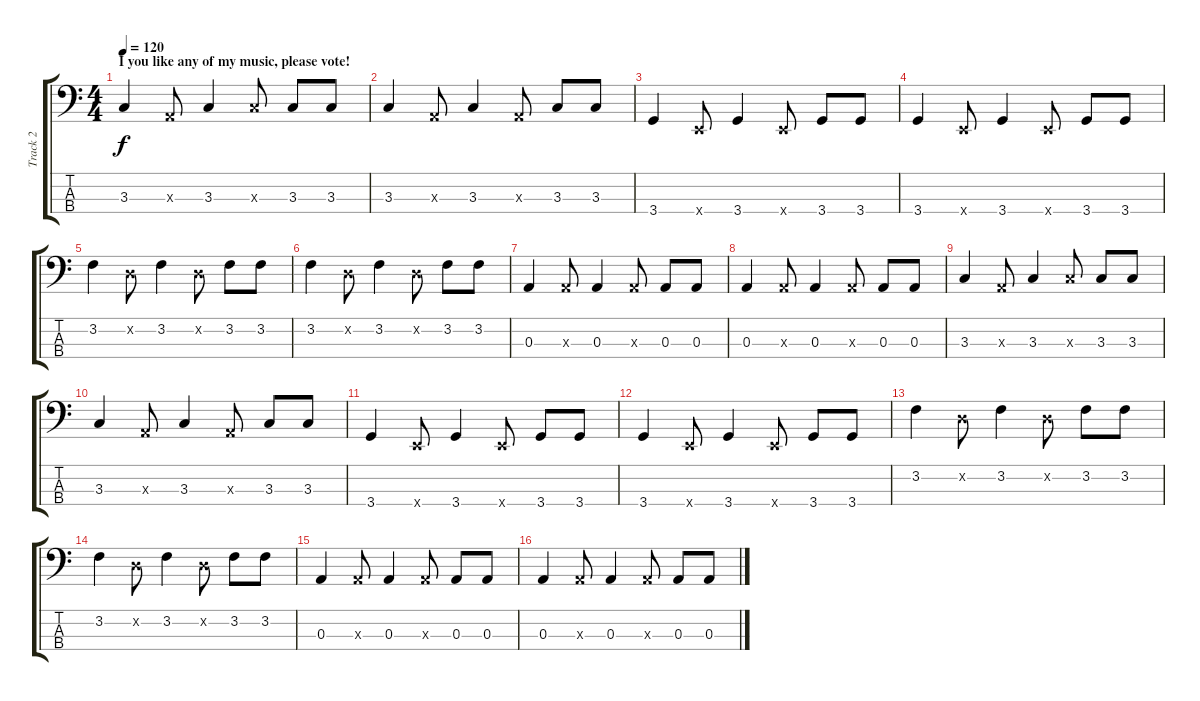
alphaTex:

\track ("Track 2" "Track 2") {instrument fretlessbass}
\staff {score tabs}
\tuning (G2 D2 A1 E1) {hide}
\ts (4 4)
\section ("" "I you like any of my music, please vote!")
\tempo 120
\clef f4
\ks c
3.3.4{dy f instrument fretlessbass} 0.3{x}.8 3.3.4 3.3{x}.8 3.3.8 3.3.8 |
3.3.4 0.3{x}.8 3.3.4 0.3{x}.8 3.3.8 3.3.8 |
3.4.4 0.4{x}.8 3.4.4 0.4{x}.8 3.4.8 3.4.8 |
3.4.4 0.4{x}.8 3.4.4 0.4{x}.8 3.4.8 3.4.8 |
3.2.4 0.2{x}.8 3.2.4 0.2{x}.8 3.2.8 3.2.8 |
3.2.4 0.2{x}.8 3.2.4 0.2{x}.8 3.2.8 3.2.8 |
0.3.4 0.3{x}.8 0.3.4 0.3{x}.8 0.3.8 0.3.8 |
0.3.4 0.3{x}.8 0.3.4 0.3{x}.8 0.3.8 0.3.8 |
3.3.4 0.3{x}.8 3.3.4 3.3{x}.8 3.3.8 3.3.8 |
3.3.4 0.3{x}.8 3.3.4 0.3{x}.8 3.3.8 3.3.8 |
3.4.4 0.4{x}.8 3.4.4 0.4{x}.8 3.4.8 3.4.8 |
3.4.4 0.4{x}.8 3.4.4 0.4{x}.8 3.4.8 3.4.8 |
3.2.4 0.2{x}.8 3.2.4 0.2{x}.8 3.2.8 3.2.8 |
3.2.4 0.2{x}.8 3.2.4 0.2{x}.8 3.2.8 3.2.8 |
0.3.4 0.3{x}.8 0.3.4 0.3{x}.8 0.3.8 0.3.8 |
0.3.4 0.3{x}.8 0.3.4 0.3{x}.8 0.3.8 0.3.8
